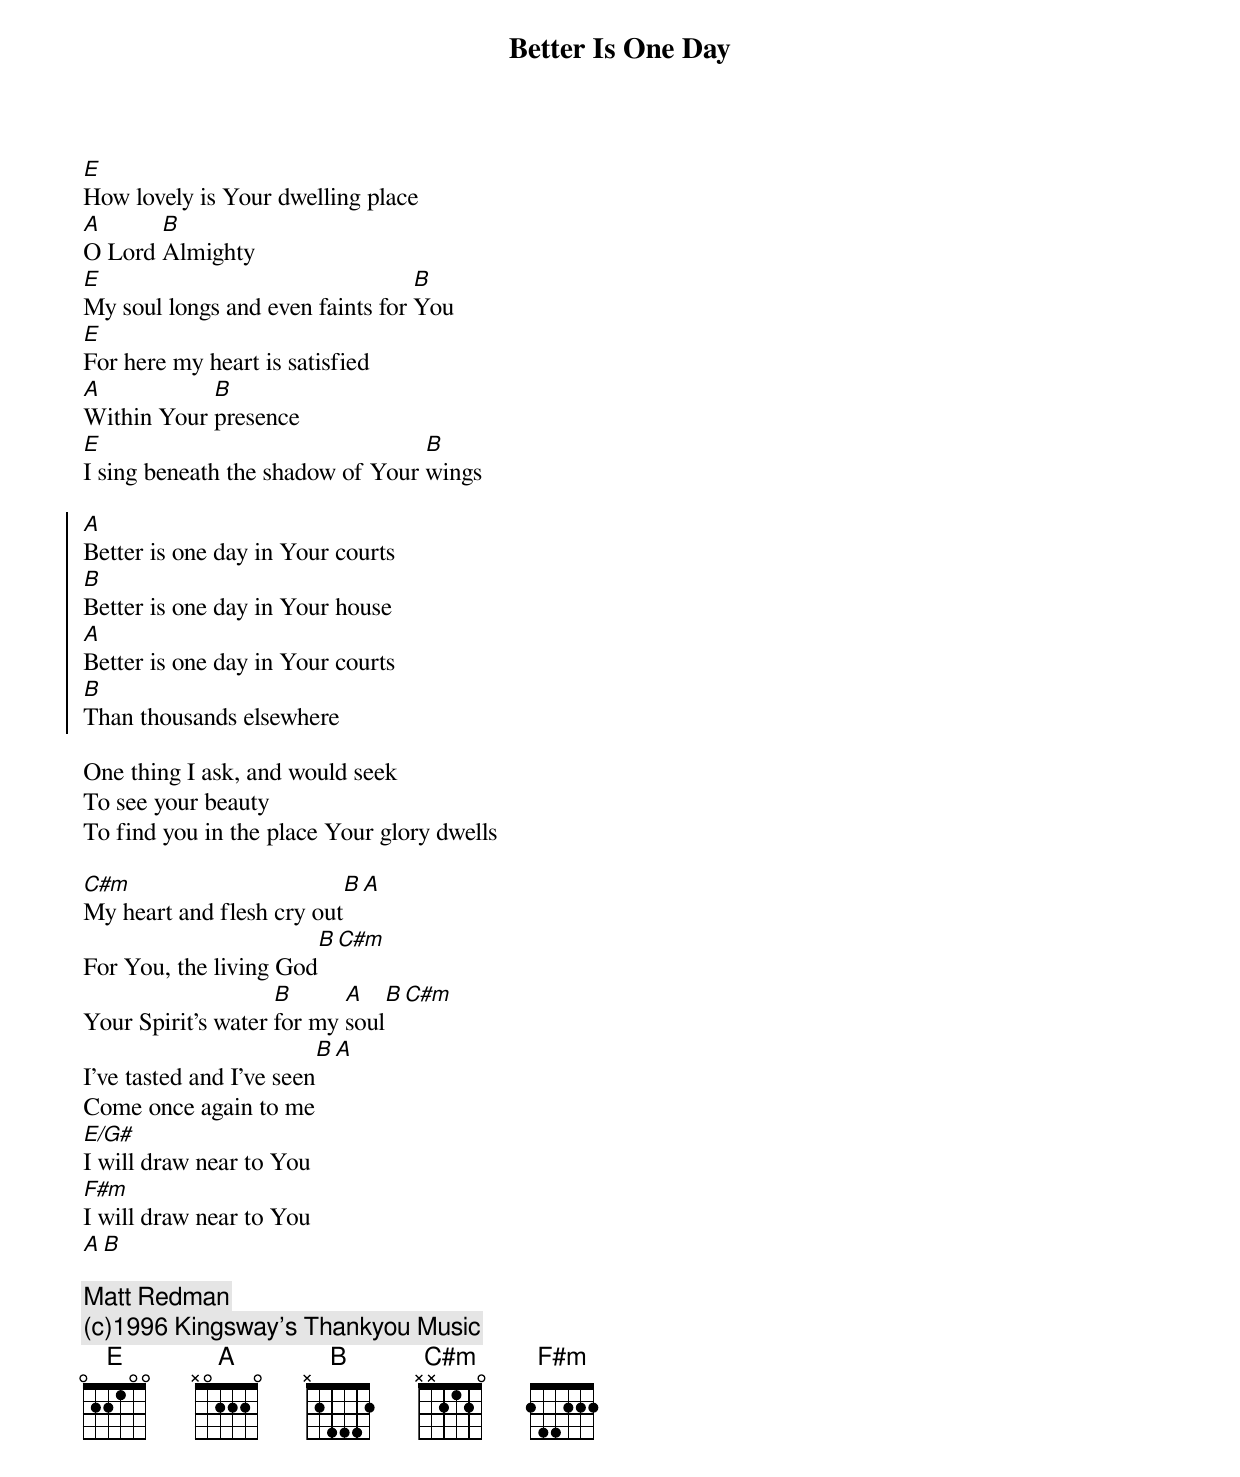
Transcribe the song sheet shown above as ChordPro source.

{title:Better Is One Day}
[E]How lovely is Your dwelling place
[A]O Lord [B]Almighty
[E]My soul longs and even faints for [B]You
[E]For here my heart is satisfied
[A]Within Your [B]presence
[E]I sing beneath the shadow of Your [B]wings

{soc}
[A]Better is one day in Your courts
[B]Better is one day in Your house
[A]Better is one day in Your courts
[B]Than thousands elsewhere
{eoc}

One thing I ask, and would seek
To see your beauty
To find you in the place Your glory dwells

[C#m]My heart and flesh cry out[B][A]
For You, the living God[B][C#m]
Your Spirit's water [B]for my [A]soul[B][C#m]
I've tasted and I've seen[B][A]
Come once again to me
[E/G#]I will draw near to You
[F#m]I will draw near to You
[A][B]

{comment:Matt Redman}
{comment:(c)1996 Kingsway's Thankyou Music}
